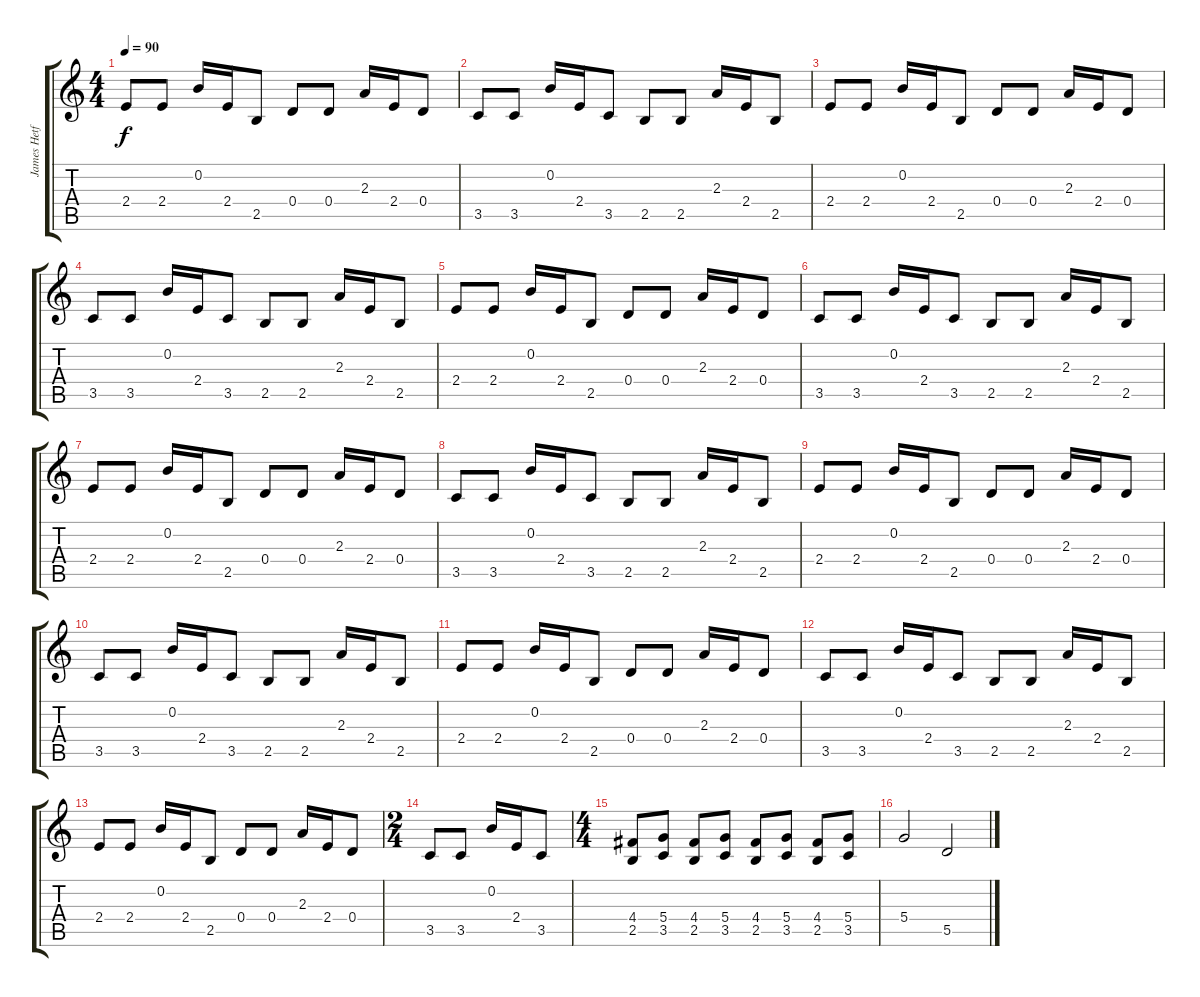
\track ("James Hetfield" "James Hetf") {instrument distortionguitar}
\staff {score tabs}
\tuning (E4 B3 G3 D3 A2 E2) {hide}
\ts (4 4)
\tempo 90
\clef g2
\ks c
2.4.8{dy f} 2.4.8 0.2.16 2.4.16 2.5.8 0.4.8 0.4.8 2.3.16 2.4.16 0.4.8 |
3.5.8 3.5.8 0.2.16 2.4.16 3.5.8 2.5.8 2.5.8 2.3.16 2.4.16 2.5.8 |
2.4.8 2.4.8 0.2.16 2.4.16 2.5.8 0.4.8 0.4.8 2.3.16 2.4.16 0.4.8 |
3.5.8 3.5.8 0.2.16 2.4.16 3.5.8 2.5.8 2.5.8 2.3.16 2.4.16 2.5.8 |
2.4.8 2.4.8 0.2.16 2.4.16 2.5.8 0.4.8 0.4.8 2.3.16 2.4.16 0.4.8 |
3.5.8 3.5.8 0.2.16 2.4.16 3.5.8 2.5.8 2.5.8 2.3.16 2.4.16 2.5.8 |
2.4.8 2.4.8 0.2.16 2.4.16 2.5.8 0.4.8 0.4.8 2.3.16 2.4.16 0.4.8 |
3.5.8 3.5.8 0.2.16 2.4.16 3.5.8 2.5.8 2.5.8 2.3.16 2.4.16 2.5.8 |
2.4.8 2.4.8 0.2.16 2.4.16 2.5.8 0.4.8 0.4.8 2.3.16 2.4.16 0.4.8 |
3.5.8 3.5.8 0.2.16 2.4.16 3.5.8 2.5.8 2.5.8 2.3.16 2.4.16 2.5.8 |
2.4.8 2.4.8 0.2.16 2.4.16 2.5.8 0.4.8 0.4.8 2.3.16 2.4.16 0.4.8 |
3.5.8 3.5.8 0.2.16 2.4.16 3.5.8 2.5.8 2.5.8 2.3.16 2.4.16 2.5.8 |
2.4.8 2.4.8 0.2.16 2.4.16 2.5.8 0.4.8 0.4.8 2.3.16 2.4.16 0.4.8 |
\ts (2 4)
3.5.8 3.5.8 0.2.16 2.4.16 3.5.8 |
\ts (4 4)
(4.4 2.5).8 (5.4 3.5).8 (4.4 2.5).8 (5.4 3.5).8 (4.4 2.5).8 (5.4 3.5).8 (4.4 2.5).8 (5.4 3.5).8 |
5.4.2 5.5.2
